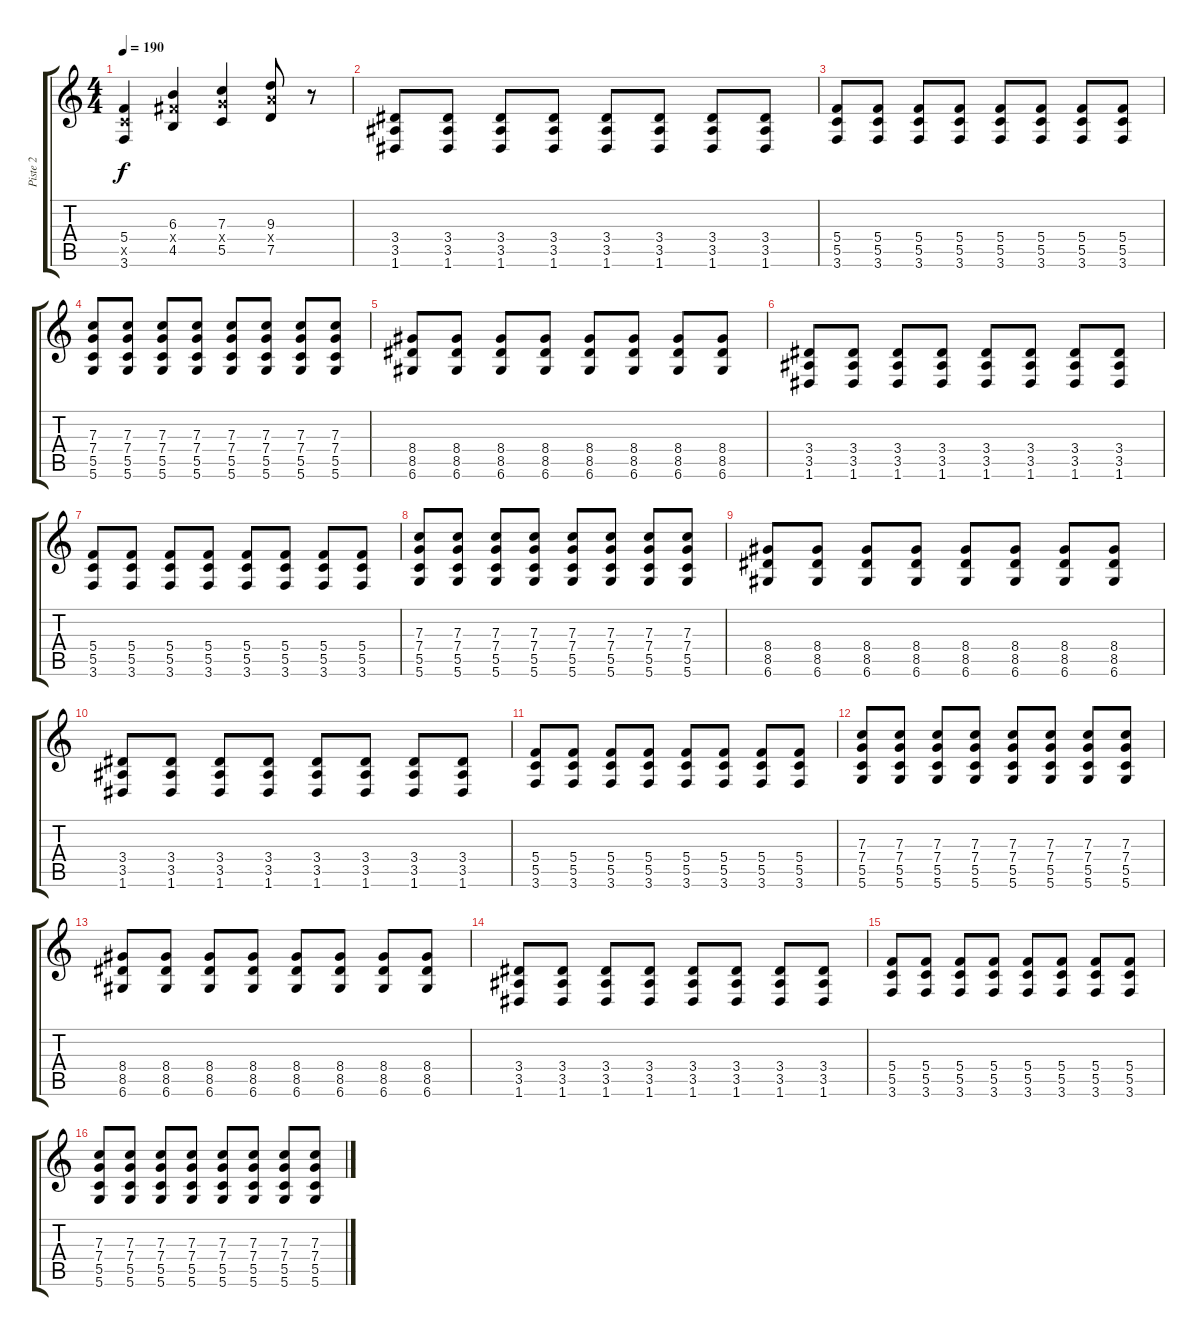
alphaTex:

\track ("Piste 2" "Piste 2") {instrument distortionguitar}
\staff {score tabs}
\tuning (D4 A3 F3 C3 G2 D2) {hide}
\ts (4 4)
\tempo 190
\clef g2
\ks c
(5.4 5.5{x} 3.6).4{dy f} (6.3 6.4{x} 4.5).4 (7.3 7.4{x} 5.5).4 (9.3 9.4{x} 7.5).8 r.8 |
(3.4 3.5 1.6).8 (3.4 3.5 1.6).8 (3.4 3.5 1.6).8 (3.4 3.5 1.6).8 (3.4 3.5 1.6).8 (3.4 3.5 1.6).8 (3.4 3.5 1.6).8 (3.4 3.5 1.6).8 |
(5.4 5.5 3.6).8 (5.4 5.5 3.6).8 (5.4 5.5 3.6).8 (5.4 5.5 3.6).8 (5.4 5.5 3.6).8 (5.4 5.5 3.6).8 (5.4 5.5 3.6).8 (5.4 5.5 3.6).8 |
(7.3 7.4 5.5 5.6).8 (7.3 7.4 5.5 5.6).8 (7.3 7.4 5.5 5.6).8 (7.3 7.4 5.5 5.6).8 (7.3 7.4 5.5 5.6).8 (7.3 7.4 5.5 5.6).8 (7.3 7.4 5.5 5.6).8 (7.3 7.4 5.5 5.6).8 |
(8.4 8.5 6.6).8 (8.4 8.5 6.6).8 (8.4 8.5 6.6).8 (8.4 8.5 6.6).8 (8.4 8.5 6.6).8 (8.4 8.5 6.6).8 (8.4 8.5 6.6).8 (8.4 8.5 6.6).8 |
(3.4 3.5 1.6).8 (3.4 3.5 1.6).8 (3.4 3.5 1.6).8 (3.4 3.5 1.6).8 (3.4 3.5 1.6).8 (3.4 3.5 1.6).8 (3.4 3.5 1.6).8 (3.4 3.5 1.6).8 |
(5.4 5.5 3.6).8 (5.4 5.5 3.6).8 (5.4 5.5 3.6).8 (5.4 5.5 3.6).8 (5.4 5.5 3.6).8 (5.4 5.5 3.6).8 (5.4 5.5 3.6).8 (5.4 5.5 3.6).8 |
(7.3 7.4 5.5 5.6).8 (7.3 7.4 5.5 5.6).8 (7.3 7.4 5.5 5.6).8 (7.3 7.4 5.5 5.6).8 (7.3 7.4 5.5 5.6).8 (7.3 7.4 5.5 5.6).8 (7.3 7.4 5.5 5.6).8 (7.3 7.4 5.5 5.6).8 |
(8.4 8.5 6.6).8 (8.4 8.5 6.6).8 (8.4 8.5 6.6).8 (8.4 8.5 6.6).8 (8.4 8.5 6.6).8 (8.4 8.5 6.6).8 (8.4 8.5 6.6).8 (8.4 8.5 6.6).8 |
(3.4 3.5 1.6).8 (3.4 3.5 1.6).8 (3.4 3.5 1.6).8 (3.4 3.5 1.6).8 (3.4 3.5 1.6).8 (3.4 3.5 1.6).8 (3.4 3.5 1.6).8 (3.4 3.5 1.6).8 |
(5.4 5.5 3.6).8 (5.4 5.5 3.6).8 (5.4 5.5 3.6).8 (5.4 5.5 3.6).8 (5.4 5.5 3.6).8 (5.4 5.5 3.6).8 (5.4 5.5 3.6).8 (5.4 5.5 3.6).8 |
(7.3 7.4 5.5 5.6).8 (7.3 7.4 5.5 5.6).8 (7.3 7.4 5.5 5.6).8 (7.3 7.4 5.5 5.6).8 (7.3 7.4 5.5 5.6).8 (7.3 7.4 5.5 5.6).8 (7.3 7.4 5.5 5.6).8 (7.3 7.4 5.5 5.6).8 |
(8.4 8.5 6.6).8 (8.4 8.5 6.6).8 (8.4 8.5 6.6).8 (8.4 8.5 6.6).8 (8.4 8.5 6.6).8 (8.4 8.5 6.6).8 (8.4 8.5 6.6).8 (8.4 8.5 6.6).8 |
(3.4 3.5 1.6).8 (3.4 3.5 1.6).8 (3.4 3.5 1.6).8 (3.4 3.5 1.6).8 (3.4 3.5 1.6).8 (3.4 3.5 1.6).8 (3.4 3.5 1.6).8 (3.4 3.5 1.6).8 |
(5.4 5.5 3.6).8 (5.4 5.5 3.6).8 (5.4 5.5 3.6).8 (5.4 5.5 3.6).8 (5.4 5.5 3.6).8 (5.4 5.5 3.6).8 (5.4 5.5 3.6).8 (5.4 5.5 3.6).8 |
(7.3 7.4 5.5 5.6).8 (7.3 7.4 5.5 5.6).8 (7.3 7.4 5.5 5.6).8 (7.3 7.4 5.5 5.6).8 (7.3 7.4 5.5 5.6).8 (7.3 7.4 5.5 5.6).8 (7.3 7.4 5.5 5.6).8 (7.3 7.4 5.5 5.6).8
